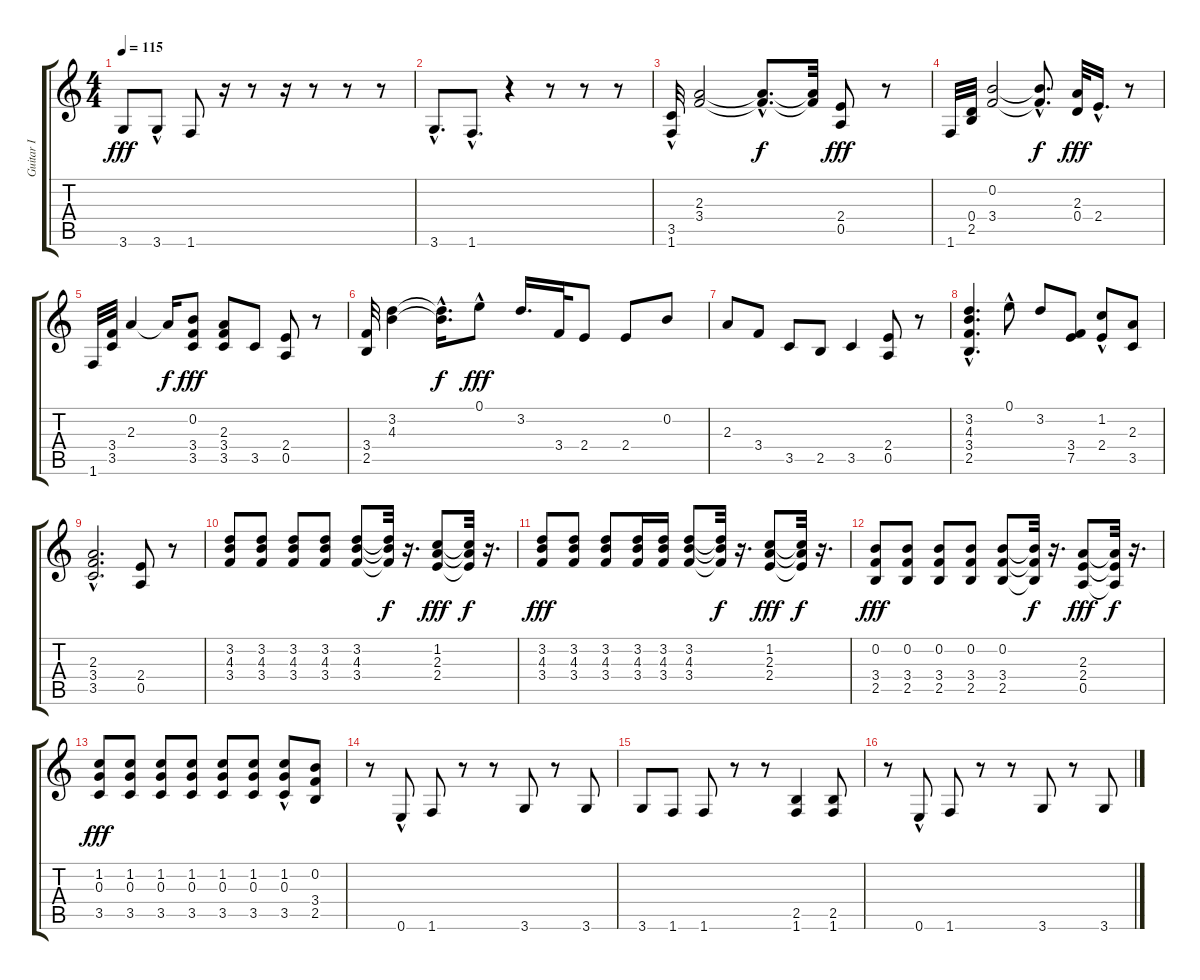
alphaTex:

\track ("Guitar I" "Guitar I") {instrument electricbassfinger}
\staff {score tabs}
\tuning (E4 B3 G3 D3 A2 E2) {hide}
\ts (4 4)
\tempo 115
\clef g2
\ks c
3.6.8{dy fff} 3.6{hac}.8 1.6.8 r.16 r.8 r.16 r.8 r.8 r.8 |
3.6{hac}.8{d} 1.6{hac}.8{d} r.4 r.8 r.8 r.8 |
(3.5{hac} 1.6{hac}).32 (2.3 3.4).2 (2.3{hac t} 3.4{hac t}).8{d dy f} (2.3{t} 3.4{t}).32 (2.4 0.5).8{dy fff} r.8 |
1.6.32 (0.4 2.5).32 (0.2 3.4).2 (0.2{hac t} 3.4{t}).8{d dy f} (2.3 0.4).32{dy fff} 2.4{hac}.16{d} r.8 |
1.6.32 (3.4 3.5).32 2.3.4 2.3{t}.16{dy f} (0.2 3.4 3.5).8{dy fff} (2.3 3.4 3.5).8 3.5.8 (2.4 0.5).8 r.8 |
(3.4 2.5).32 (3.2 4.3).4 (3.2{hac t} 4.3{hac t}).16{d dy f} 0.1{hac}.8{dy fff} 3.2.16{d} 3.4.32 2.4.8 2.4.8 0.2.8 |
2.3.8 3.4.8 3.5.8 2.5.8 3.5.4 (2.4 0.5).8 r.8 |
(3.2{hac} 4.3{hac} 3.4{hac} 2.5{hac}).4{d} 0.1{hac}.8 3.2.8 (3.4 7.5).8 (1.2{hac} 2.4{hac}).8 (2.3 3.5).8 |
(2.3{hac} 3.4{hac} 3.5{hac}).2{d} (2.4 0.5).8 r.8 |
(3.2 4.3 3.4).8 (3.2 4.3 3.4).8 (3.2 4.3 3.4).8 (3.2 4.3 3.4).8 (3.2 4.3 3.4).8 (3.2{t} 4.3{t} 3.4{t}).32{dy f} r.16{d} (1.2 2.3 2.4).8{dy fff} (1.2{t} 2.3{t} 2.4{t}).32{dy f} r.16{d} |
(3.2 4.3 3.4).8{dy fff} (3.2 4.3 3.4).8 (3.2 4.3 3.4).8 (3.2 4.3 3.4).16 (3.2 4.3 3.4).16 (3.2 4.3 3.4).8 (3.2{t} 4.3{t} 3.4{t}).32{dy f} r.16{d} (1.2 2.3 2.4).8{dy fff} (1.2{t} 2.3{t} 2.4{t}).32{dy f} r.16{d} |
(0.2 3.4 2.5).8{dy fff} (0.2 3.4 2.5).8 (0.2 3.4 2.5).8 (0.2 3.4 2.5).8 (0.2 3.4 2.5).8 (0.2{t} 3.4{t} 2.5{t}).32{dy f} r.16{d} (2.3 2.4 0.5).8{dy fff} (2.3{t} 2.4{t} 0.5{t}).32{dy f} r.16{d} |
(1.2 0.3 3.5).8{dy fff} (1.2 0.3 3.5).8 (1.2 0.3 3.5).8 (1.2 0.3 3.5).8 (1.2 0.3 3.5).8 (1.2 0.3 3.5).8 (1.2{hac} 0.3{hac} 3.5{hac}).8 (0.2 3.4 2.5).8 |
r.8 0.6{hac}.8 1.6.8 r.8 r.8 3.6.8 r.8 3.6.8 |
3.6.8 1.6.8 1.6.8 r.8 r.8 (2.5 1.6).4 (2.5 1.6).8 |
r.8 0.6{hac}.8 1.6.8 r.8 r.8 3.6.8 r.8 3.6.8
